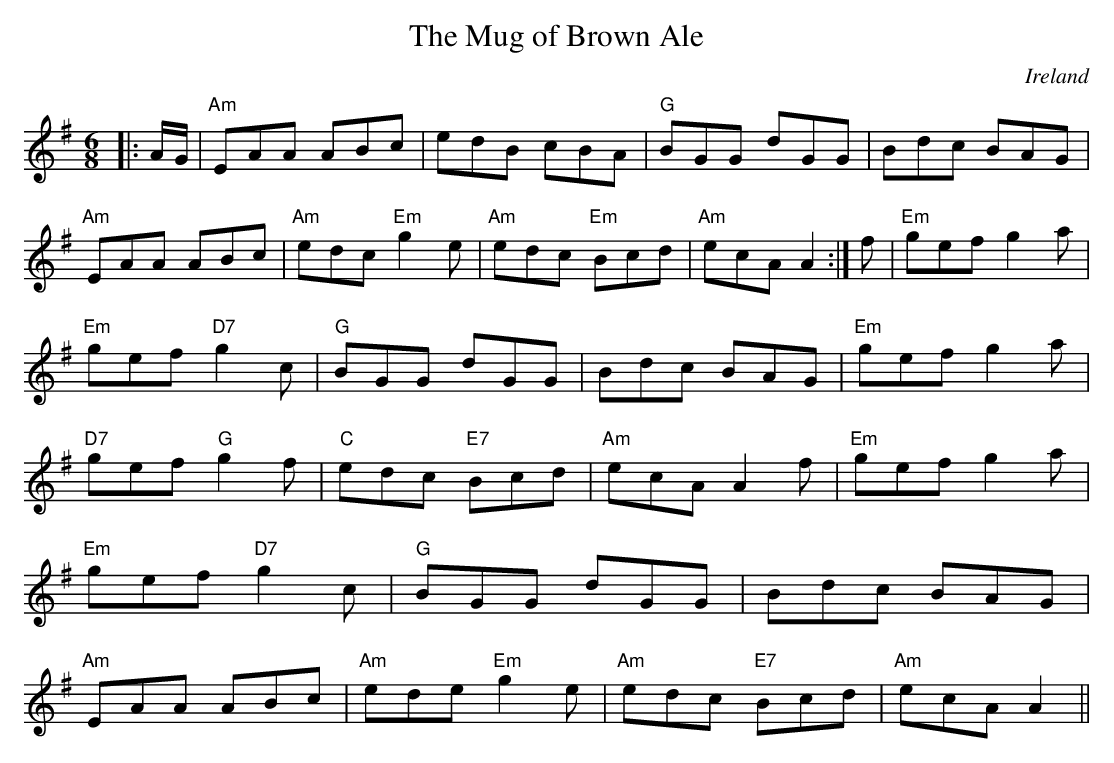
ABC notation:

X:1
T:The Mug of Brown Ale
O:Ireland
M:6/8
K:G
|:A/G/|\
"Am"EAA ABc|edB cBA|"G"BGG dGG|Bdc BAG|\
"Am"EAA ABc|"Am"edc "Em"g2e|"Am"edc "Em"Bcd|"Am"ecA A2:|\
f|\
"Em"gef g2a|"Em"gef "D7"g2c|"G"BGG dGG|Bdc BAG|\
"Em"gef g2a|"D7"gef "G"g2f|"C"edc "E7"Bcd|"Am"ecA A2f|\
"Em"gef g2a|"Em"gef "D7"g2c|"G"BGG dGG|Bdc BAG|\
"Am"EAA ABc|"Am"ede "Em"g2e|"Am"edc "E7"Bcd|"Am"ecA A2||
